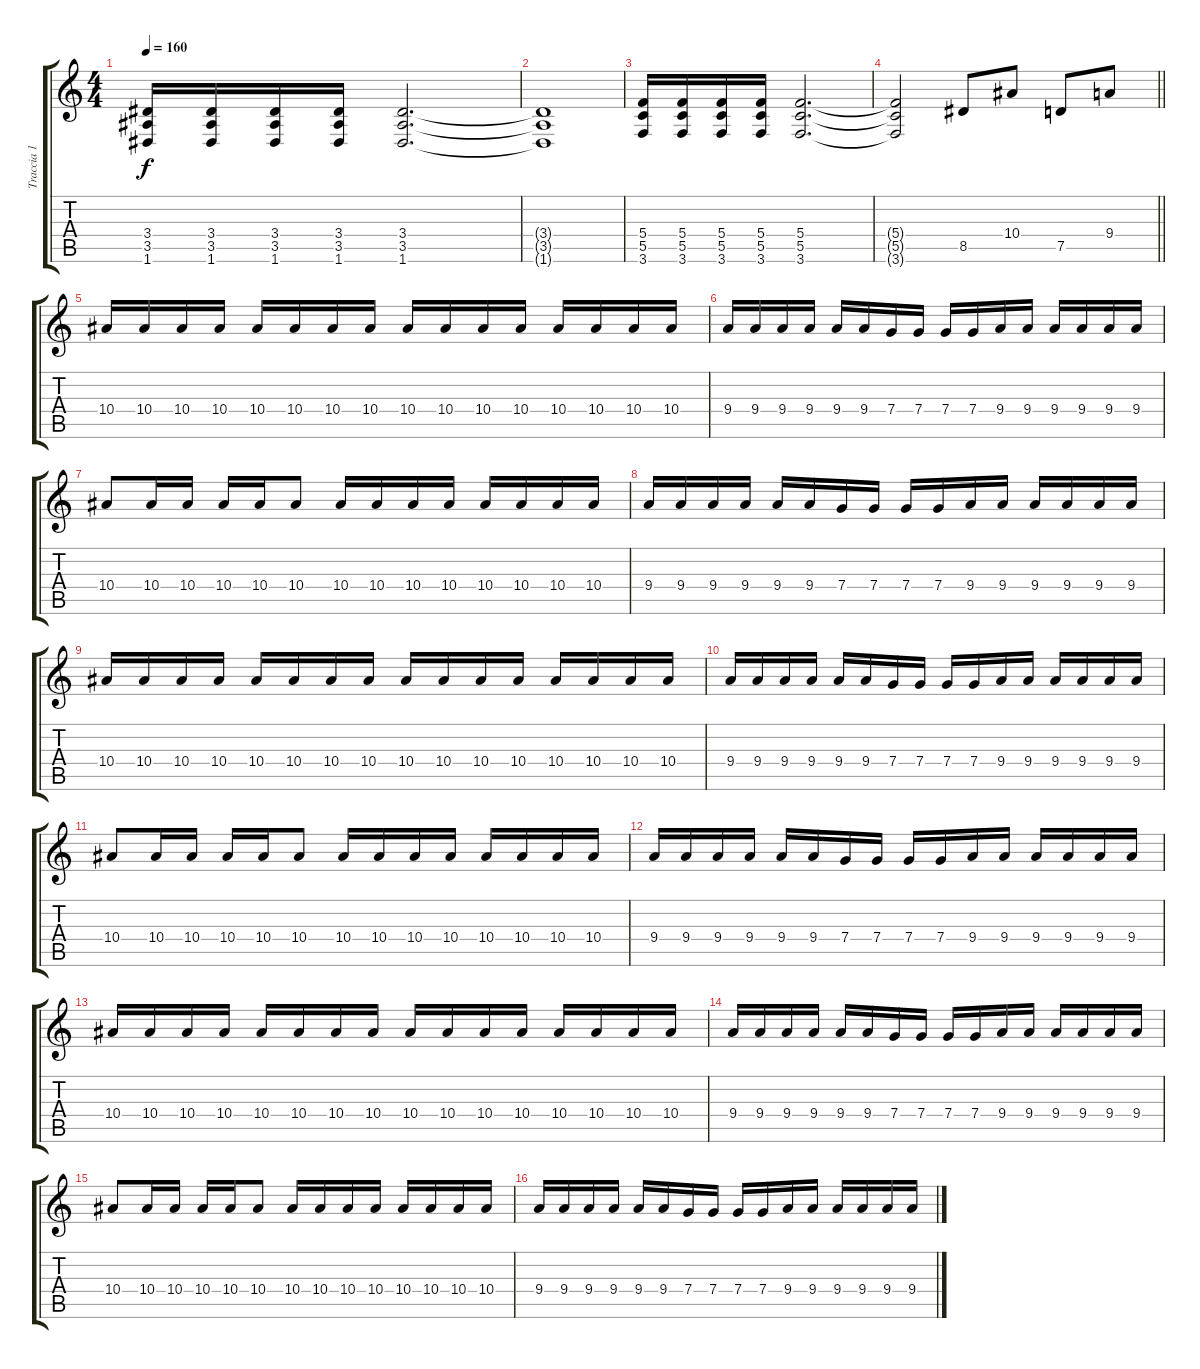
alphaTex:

\track ("Traccia 1" "Traccia 1") {instrument distortionguitar}
\staff {score tabs}
\tuning (D4 A3 F3 C3 G2 D2) {hide}
\ts (4 4)
\tempo 160
\clef g2
\ks c
(3.4 3.5 1.6).16{dy f} (3.4 3.5 1.6).16 (3.4 3.5 1.6).16 (3.4 3.5 1.6).16 (3.4 3.5 1.6).2{d} |
(3.4{t} 3.5{t} 1.6{t}).1 |
(5.4 5.5 3.6).16 (5.4 5.5 3.6).16 (5.4 5.5 3.6).16 (5.4 5.5 3.6).16 (5.4 5.5 3.6).2{d} |
\barLineRight lightlight
(5.4{t} 5.5{t} 3.6{t}).2 8.5.8 10.4.8 7.5.8 9.4.8 |
10.4.16 10.4.16 10.4.16 10.4.16 10.4.16 10.4.16 10.4.16 10.4.16 10.4.16 10.4.16 10.4.16 10.4.16 10.4.16 10.4.16 10.4.16 10.4.16 |
9.4.16 9.4.16 9.4.16 9.4.16 9.4.16 9.4.16 7.4.16 7.4.16 7.4.16 7.4.16 9.4.16 9.4.16 9.4.16 9.4.16 9.4.16 9.4.16 |
10.4.8 10.4.16 10.4.16 10.4.16 10.4.16 10.4.8 10.4.16 10.4.16 10.4.16 10.4.16 10.4.16 10.4.16 10.4.16 10.4.16 |
9.4.16 9.4.16 9.4.16 9.4.16 9.4.16 9.4.16 7.4.16 7.4.16 7.4.16 7.4.16 9.4.16 9.4.16 9.4.16 9.4.16 9.4.16 9.4.16 |
10.4.16 10.4.16 10.4.16 10.4.16 10.4.16 10.4.16 10.4.16 10.4.16 10.4.16 10.4.16 10.4.16 10.4.16 10.4.16 10.4.16 10.4.16 10.4.16 |
9.4.16 9.4.16 9.4.16 9.4.16 9.4.16 9.4.16 7.4.16 7.4.16 7.4.16 7.4.16 9.4.16 9.4.16 9.4.16 9.4.16 9.4.16 9.4.16 |
10.4.8 10.4.16 10.4.16 10.4.16 10.4.16 10.4.8 10.4.16 10.4.16 10.4.16 10.4.16 10.4.16 10.4.16 10.4.16 10.4.16 |
9.4.16 9.4.16 9.4.16 9.4.16 9.4.16 9.4.16 7.4.16 7.4.16 7.4.16 7.4.16 9.4.16 9.4.16 9.4.16 9.4.16 9.4.16 9.4.16 |
10.4.16 10.4.16 10.4.16 10.4.16 10.4.16 10.4.16 10.4.16 10.4.16 10.4.16 10.4.16 10.4.16 10.4.16 10.4.16 10.4.16 10.4.16 10.4.16 |
9.4.16 9.4.16 9.4.16 9.4.16 9.4.16 9.4.16 7.4.16 7.4.16 7.4.16 7.4.16 9.4.16 9.4.16 9.4.16 9.4.16 9.4.16 9.4.16 |
10.4.8 10.4.16 10.4.16 10.4.16 10.4.16 10.4.8 10.4.16 10.4.16 10.4.16 10.4.16 10.4.16 10.4.16 10.4.16 10.4.16 |
9.4.16 9.4.16 9.4.16 9.4.16 9.4.16 9.4.16 7.4.16 7.4.16 7.4.16 7.4.16 9.4.16 9.4.16 9.4.16 9.4.16 9.4.16 9.4.16
